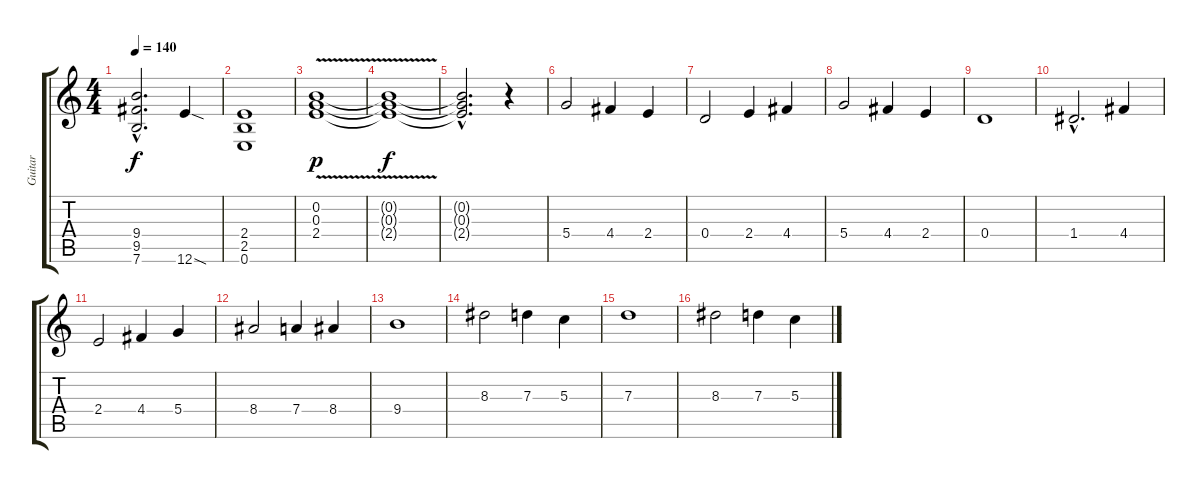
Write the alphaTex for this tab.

\track ("Guitar" "Guitar") {instrument distortionguitar}
\staff {score tabs}
\tuning (E4 B3 G3 D3 A2 E2) {hide}
\ts (4 4)
\tempo 140
\clef g2
\ks c
(9.4{hac} 9.5{hac} 7.6{hac}).2{d dy f} 12.6{sod}.4 |
(2.4 2.5 0.6).1 |
(0.2{v} 0.3 2.4).1{dy p} |
(0.2{t} 0.3{t} 2.4{t}).1{dy f} |
(0.2{hac t} 0.3{hac t} 2.4{hac t}).2{d} r.4 |
5.4.2 4.4.4 2.4.4 |
0.4.2 2.4.4 4.4.4 |
5.4.2 4.4.4 2.4.4 |
0.4.1 |
1.4{hac}.2{d} 4.4.4 |
2.4.2 4.4.4 5.4.4 |
8.4.2 7.4.4 8.4.4 |
9.4.1 |
8.3.2 7.3.4 5.3.4 |
7.3.1 |
8.3.2 7.3.4 5.3.4
